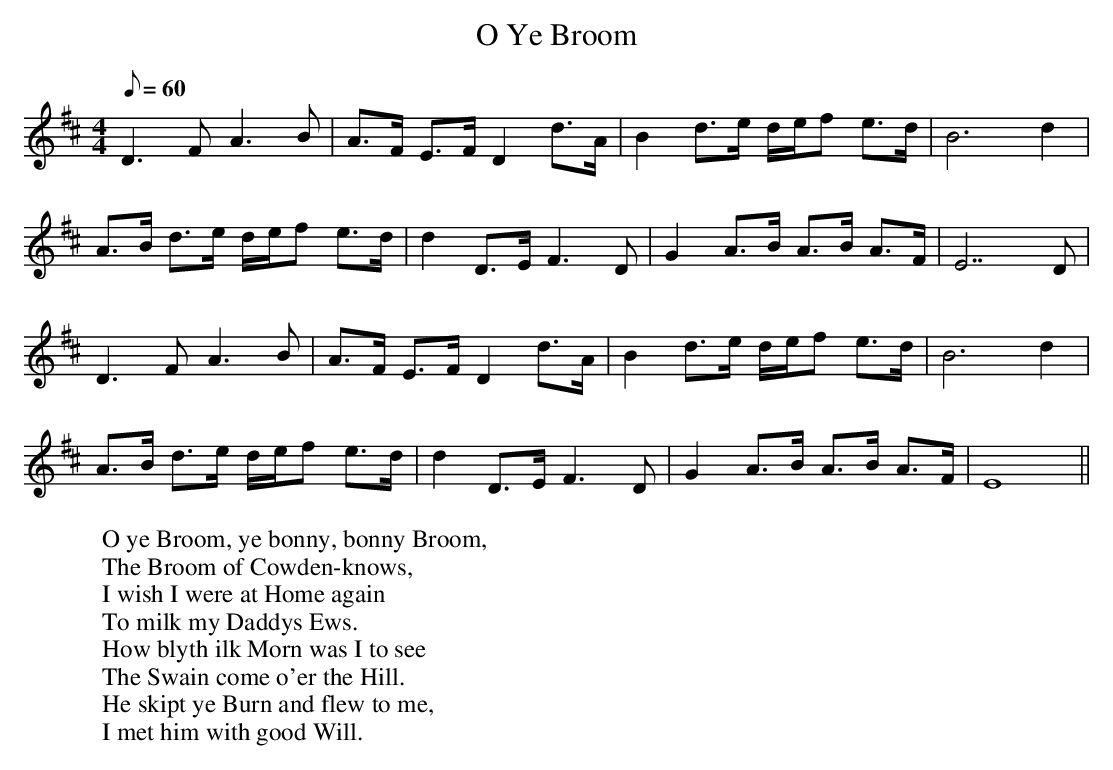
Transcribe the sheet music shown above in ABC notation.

X:1
T:O Ye Broom
M:4/4
L:1/8
Q:60
W:O ye Broom, ye bonny, bonny Broom,
W:The Broom of Cowden-knows,
W:I wish I were at Home again
W:To milk my Daddys Ews.
W:How blyth ilk Morn was I to see
W:The Swain come o'er the Hill.
W:He skipt ye Burn and flew to me,
W:I met him with good Will.
K:D
D3F A3B | A>F E>F D2 d>A | B2 d>e d/2e/2f e>d | B6 d2 |
A>B d>e d/2e/2f e>d | d2 D>E F3 D | G2 A>B A>B A>F | E7 D |
D3F A3B | A>F E>F D2 d>A | B2 d>e d/2e/2f e>d | B6 d2 |
A>B d>e d/2e/2f e>d | d2 D>E F3 D | G2 A>B A>B A>F | E8 ||
